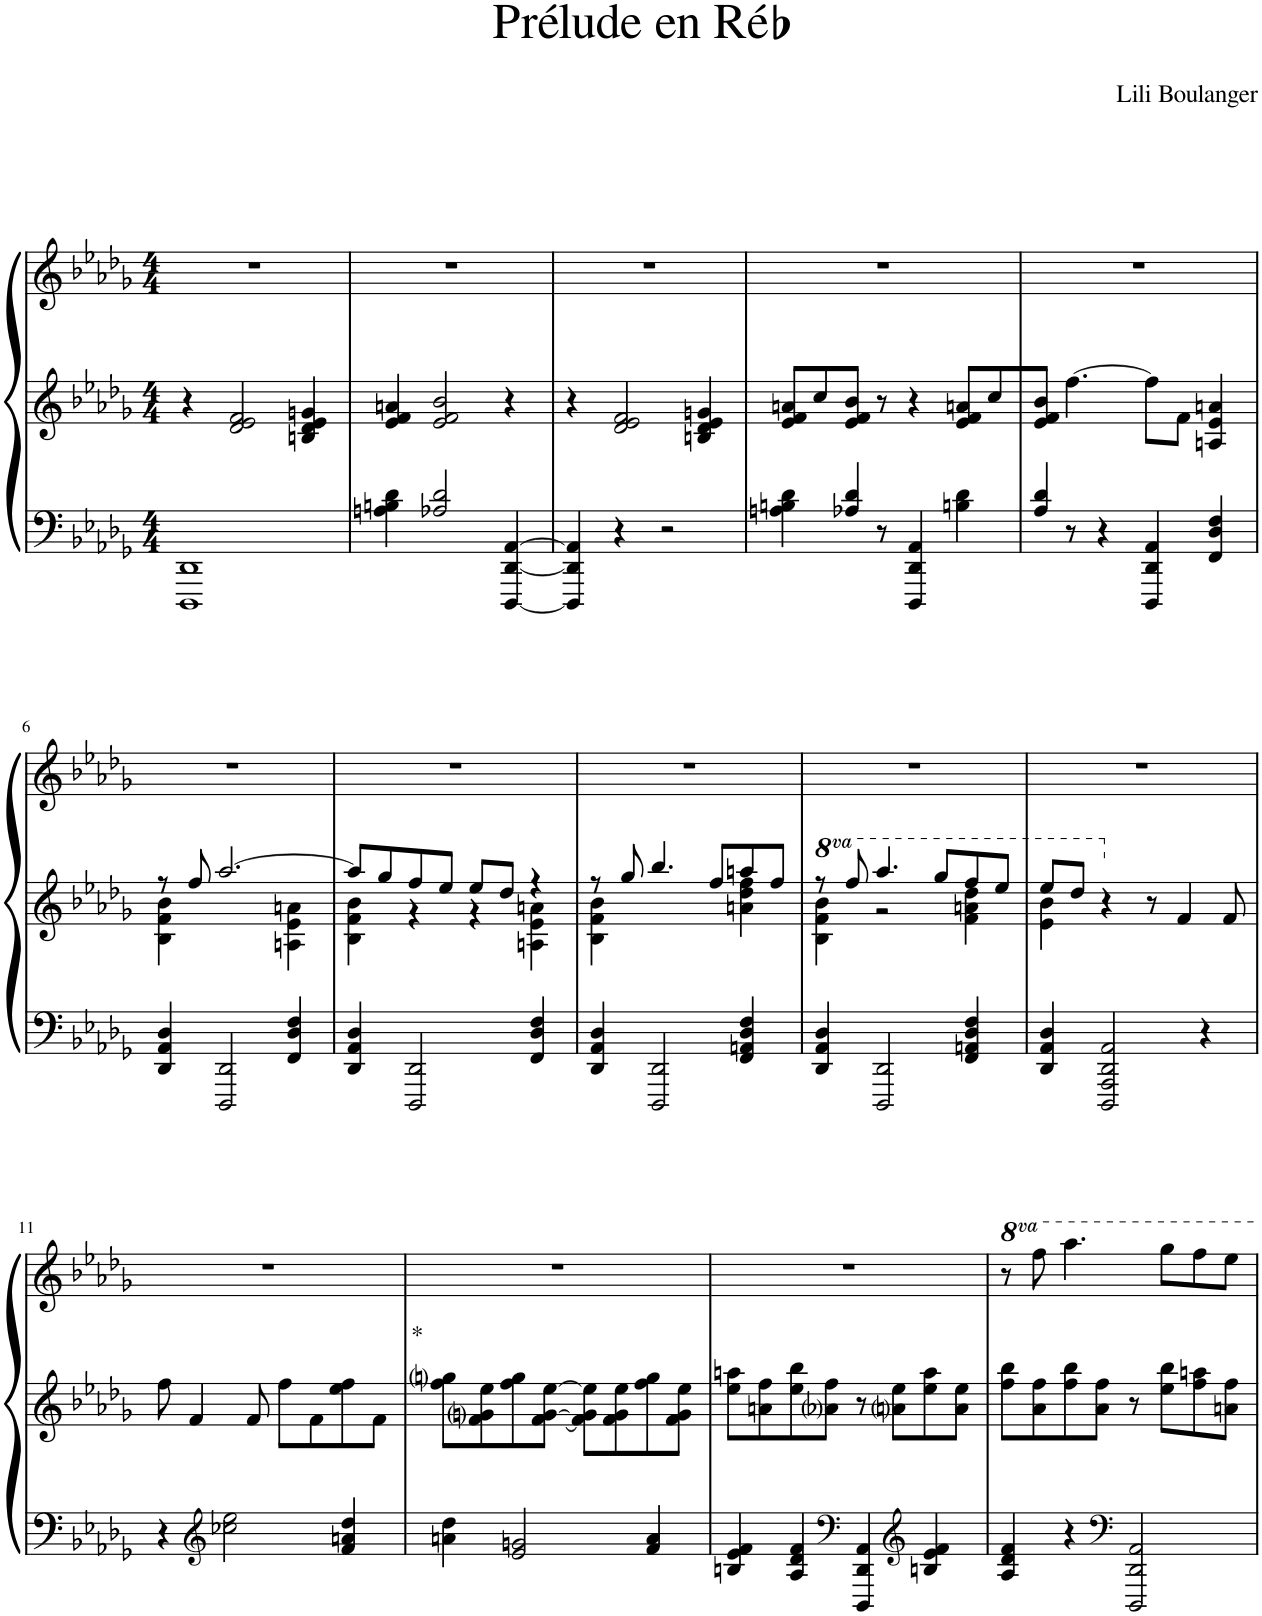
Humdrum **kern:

**kern	**kern	**kern
*part1	*part1	*part1
*staff3	*staff2	*staff1
*I"Piano	*	*
*I'Pno.	*	*
*clefF4	*clefG2	*clefG2
*k[b-e-a-d-g-]	*k[b-e-a-d-g-]	*k[b-e-a-d-g-]
*M4/4	*M4/4	*M4/4
=1	=1	=1
1DDD- 1DD-	4r	1r
.	2d-/ 2e-/ 2f/	.
.	4Bn/ 4d-/ 4e-/ 4gn/	.
=2	=2	=2
4An\ 4Bn\ 4d-\	4e-/ 4f/ 4an/	1r
2A-X/ 2d-/	2e-/ 2f/ 2b-/	.
[4DDD-/ [4DD-/ [4AA-/	4r	.
=3	=3	=3
4DDD-/] 4DD-/] 4AA-/]	4r	1r
4r	2d-/ 2e-/ 2f/	.
2r	.	.
.	4Bn/ 4d-/ 4e-/ 4gn/	.
=4	=4	=4
4An\ 4Bn\ 4d-\	8e-/ 8f/ 8an/L	1r
.	8cc/	.
8A-X/ 8d-/	8e-/ 8f/ 8b-/J	.
8r	8r	.
4DDD-/ 4DD-/ 4AA-/	4r	.
4Bn\ 4d-\	8e-/ 8f/ 8an/L	.
.	8cc/	.
=5	=5	=5
8A-/ 8d-/	8e-/ 8f/ 8b-/J	1r
8r	[4.ff\	.
4r	.	.
4DDD-/ 4DD-/ 4AA-/	8ff\L]	.
.	8f\J	.
4FF/ 4D-/ 4F/	4An/ 4e-/ 4an/	.
!!LO:LB:g=z
=6	=6	=6
*	*^	*
4DD-/ 4AA-/ 4D-/	8r	4B-\ 4f\ 4b-\	1r
.	8ff/	.	.
2DDD-/ 2DD-/	[2.aa-/	2ryy	.
4FF/ 4D-/ 4F/	.	4An\ 4e-\ 4an\	.
=7	=7	=7	=7
4DD-/ 4AA-/ 4D-/	8aa-/L]	4B-\ 4f\ 4b-\	1r
.	8gg-/	.	.
2DDD-/ 2DD-/	8ff/	4r	.
.	8ee-/J	.	.
.	8ee-/L	4r	.
.	8dd-/J	.	.
4FF/ 4D-/ 4F/	4r	4An\ 4e-\ 4an\	.
=8	=8	=8	=8
4DD-/ 4AA-/ 4D-/	8r	4B-\ 4f\ 4b-\	1r
.	8gg-/	.	.
2DDD-/ 2DD-/	4.bb-/	4ryy	.
.	.	4ryy	.
.	8ff/L	.	.
4FF/ 4AAn/ 4D-/ 4F/	8aan/	4an\ 4dd-\ 4ff\	.
.	8ff/J	.	.
=9	=9	=9	=9
*	*8va	*	*
4DD-/ 4AA-/ 4D-/	8r	4b-\ 4ff\ 4bb-\	1r
.	8fff/	.	.
2DDD-/ 2DD-/	4.aaa-/	2r	.
.	8ggg-/L	.	.
4FF/ 4AAn/ 4D-/ 4F/	8fff/	4ff\ 4aan\ 4ddd-\	.
.	8eee-/J	.	.
=10	=10	=10	=10
4DD-/ 4AA-/ 4D-/	8eee-/L	4ee-\ 4bb-\	1r
.	8ddd-/J	.	.
*	*X8va	*	*
2DDD-/ 2AAA-/ 2DD-/ 2AA-/	4r	2.ryy	.
.	8r	.	.
.	4f/	.	.
4r	.	.	.
.	8f/	.	.
*	*v	*v	*
!!LO:LB:g=z
=11	=11	=11
4r	8ff\	1r
.	4f/	.
*clefG2	*	*
2cc-X\ 2ee-\	.	.
.	8f/	.
.	8ff\L	.
.	8f\	.
4f/ 4an/ 4dd-/	8ee-\ 8ff\	.
.	8f\J	.
=12	=12	=12
!	!LO:TX:a:t=*	!
4an\ 4dd-\	8ff\ 8ggni\L	1r
.	8f\ 8gni\ 8ee-\	.
2e-/ 2gn/	8ff\ 8gg\	.
.	[8f\ [8g\ [8ee-\J	.
.	8f\] 8g\] 8ee-\]L	.
.	8f\ 8g\ 8ee-\	.
4f/ 4a/	8ff\ 8gg\	.
.	8f\ 8g\ 8ee-\J	.
=13	=13	=13
4Bn/ 4e-/ 4f/	8ee-\ 8aan\L	1r
.	8an\ 8ff\	.
4A-/ 4d-/ 4f/	8ee-\ 8bb-\	.
.	8a-i\ 8ff\J	.
*clefF4	*	*
4DDD-/ 4DD-/ 4AA-/	8r	.
.	8ani\ 8ee-\L	.
*clefG2	*	*
4Bn/ 4e-/ 4f/	8ee-\ 8aa\	.
.	8a\ 8ee-\J	.
=14	=14	=14
4A-/ 4d-/ 4f/	8ff\ 8bb-\L	8r
.	8a-\ 8ff\	8fff\
4r	8ff\ 8bb-\	4.aaa-\
.	8a-\ 8ff\J	.
*clefF4	*	*
2DDD-/ 2DD-/ 2AA-/	8r	.
.	8ee-\ 8bb-\L	8ggg-\L
.	8ff\ 8aan\	8fff\
.	8an\ 8ff\J	8eee-\J
=	=	=
*-	*-	*-
